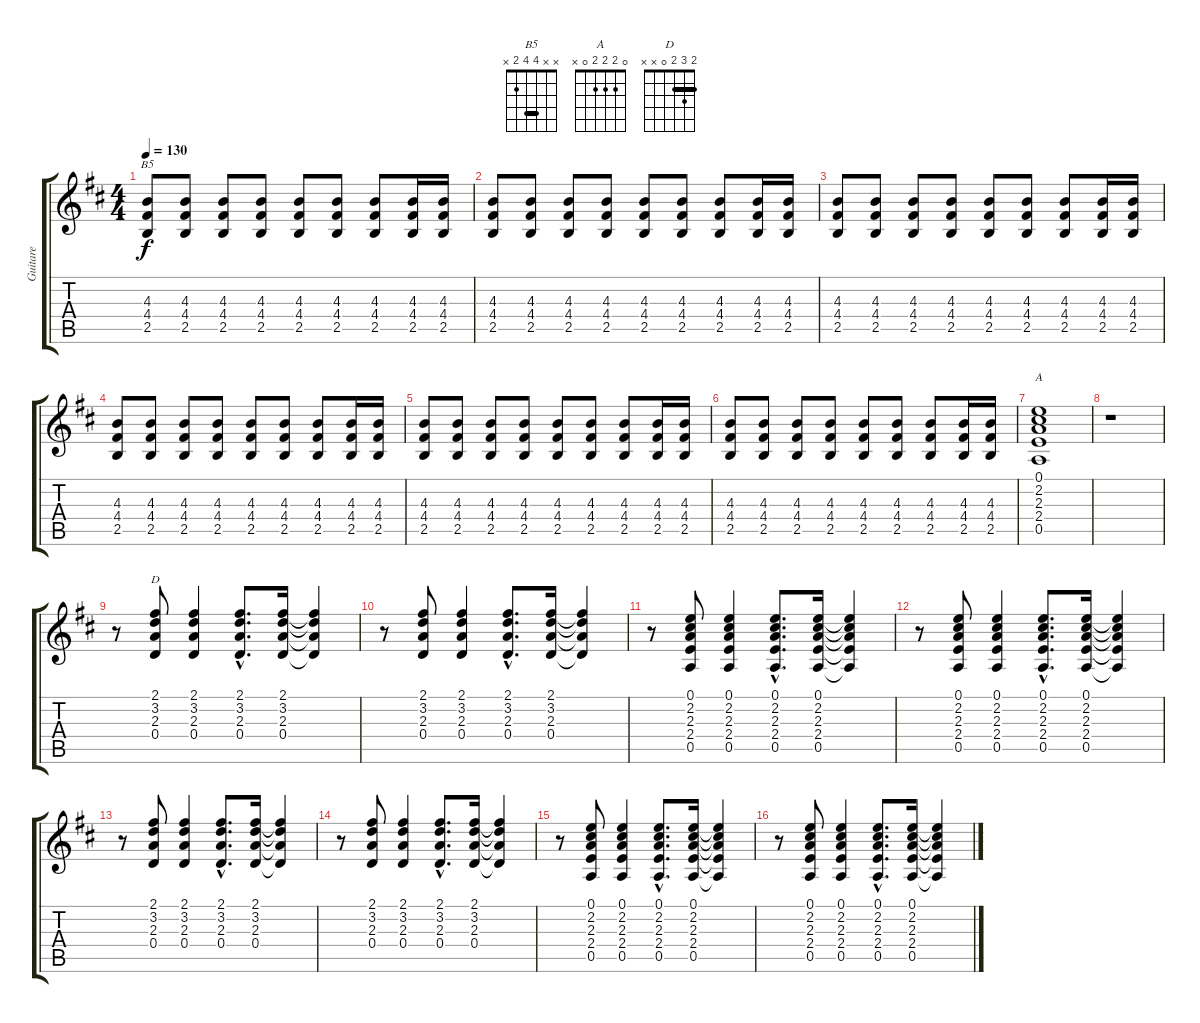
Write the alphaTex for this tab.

\track ("Guitare" "Guitare") {instrument acousticguitarsteel}
\staff {score tabs}
\tuning (E4 B3 G3 D3 A2 E2) {hide}
\chord ("B5" x x 4 4 2 x) {barre 4}
\chord ("A" 0 2 2 2 0 x)
\chord ("D" 2 3 2 0 x x) {barre 2}
\ts (4 4)
\tempo 130
\clef g2
\ks d
(4.3 4.4 2.5).8{ch "B5" dy f} (4.3 4.4 2.5).8 (4.3 4.4 2.5).8 (4.3 4.4 2.5).8 (4.3 4.4 2.5).8 (4.3 4.4 2.5).8 (4.3 4.4 2.5).8 (4.3 4.4 2.5).16 (4.3 4.4 2.5).16 |
(4.3 4.4 2.5).8 (4.3 4.4 2.5).8 (4.3 4.4 2.5).8 (4.3 4.4 2.5).8 (4.3 4.4 2.5).8 (4.3 4.4 2.5).8 (4.3 4.4 2.5).8 (4.3 4.4 2.5).16 (4.3 4.4 2.5).16 |
(4.3 4.4 2.5).8 (4.3 4.4 2.5).8 (4.3 4.4 2.5).8 (4.3 4.4 2.5).8 (4.3 4.4 2.5).8 (4.3 4.4 2.5).8 (4.3 4.4 2.5).8 (4.3 4.4 2.5).16 (4.3 4.4 2.5).16 |
(4.3 4.4 2.5).8 (4.3 4.4 2.5).8 (4.3 4.4 2.5).8 (4.3 4.4 2.5).8 (4.3 4.4 2.5).8 (4.3 4.4 2.5).8 (4.3 4.4 2.5).8 (4.3 4.4 2.5).16 (4.3 4.4 2.5).16 |
(4.3 4.4 2.5).8 (4.3 4.4 2.5).8 (4.3 4.4 2.5).8 (4.3 4.4 2.5).8 (4.3 4.4 2.5).8 (4.3 4.4 2.5).8 (4.3 4.4 2.5).8 (4.3 4.4 2.5).16 (4.3 4.4 2.5).16 |
(4.3 4.4 2.5).8 (4.3 4.4 2.5).8 (4.3 4.4 2.5).8 (4.3 4.4 2.5).8 (4.3 4.4 2.5).8 (4.3 4.4 2.5).8 (4.3 4.4 2.5).8 (4.3 4.4 2.5).16 (4.3 4.4 2.5).16 |
(0.1 2.2 2.3 2.4 0.5).1{ch "A"} |
r.1 |
r.8 (2.1 3.2 2.3 0.4).8{ch "D"} (2.1 3.2 2.3 0.4).4 (2.1{hac} 3.2{hac} 2.3{hac} 0.4{hac}).8{d} (2.1 3.2 2.3 0.4).16 (2.1{t} 3.2{t} 2.3{t} 0.4{t}).4 |
r.8 (2.1 3.2 2.3 0.4).8 (2.1 3.2 2.3 0.4).4 (2.1{hac} 3.2{hac} 2.3{hac} 0.4{hac}).8{d} (2.1 3.2 2.3 0.4).16 (2.1{t} 3.2{t} 2.3{t} 0.4{t}).4 |
r.8 (0.1 2.2 2.3 2.4 0.5).8 (0.1 2.2 2.3 2.4 0.5).4 (0.1{hac} 2.2{hac} 2.3{hac} 2.4{hac} 0.5{hac}).8{d} (0.1 2.2 2.3 2.4 0.5).16 (0.1{t} 2.2{t} 2.3{t} 2.4{t} 0.5{t}).4 |
r.8 (0.1 2.2 2.3 2.4 0.5).8 (0.1 2.2 2.3 2.4 0.5).4 (0.1{hac} 2.2{hac} 2.3{hac} 2.4{hac} 0.5{hac}).8{d} (0.1 2.2 2.3 2.4 0.5).16 (0.1{t} 2.2{t} 2.3{t} 2.4{t} 0.5{t}).4 |
r.8 (2.1 3.2 2.3 0.4).8 (2.1 3.2 2.3 0.4).4 (2.1{hac} 3.2{hac} 2.3{hac} 0.4{hac}).8{d} (2.1 3.2 2.3 0.4).16 (2.1{t} 3.2{t} 2.3{t} 0.4{t}).4 |
r.8 (2.1 3.2 2.3 0.4).8 (2.1 3.2 2.3 0.4).4 (2.1{hac} 3.2{hac} 2.3{hac} 0.4{hac}).8{d} (2.1 3.2 2.3 0.4).16 (2.1{t} 3.2{t} 2.3{t} 0.4{t}).4 |
r.8 (0.1 2.2 2.3 2.4 0.5).8 (0.1 2.2 2.3 2.4 0.5).4 (0.1{hac} 2.2{hac} 2.3{hac} 2.4{hac} 0.5{hac}).8{d} (0.1 2.2 2.3 2.4 0.5).16 (0.1{t} 2.2{t} 2.3{t} 2.4{t} 0.5{t}).4 |
r.8 (0.1 2.2 2.3 2.4 0.5).8 (0.1 2.2 2.3 2.4 0.5).4 (0.1{hac} 2.2{hac} 2.3{hac} 2.4{hac} 0.5{hac}).8{d} (0.1 2.2 2.3 2.4 0.5).16 (0.1{t} 2.2{t} 2.3{t} 2.4{t} 0.5{t}).4
